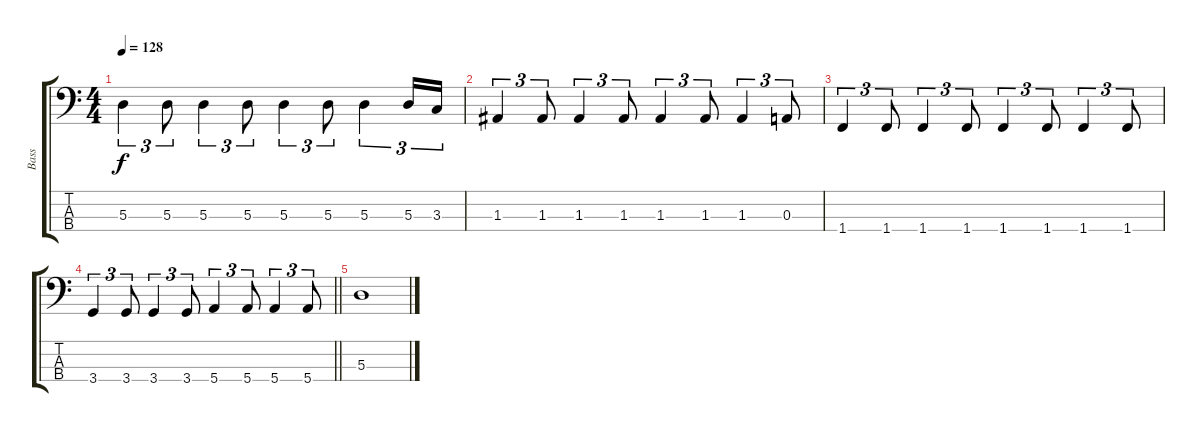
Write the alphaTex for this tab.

\track ("Bass" "Bass") {instrument electricbassfinger}
\staff {score tabs}
\tuning (G2 D2 A1 E1) {hide}
\ts (4 4)
\tempo 128
\clef f4
\ks c
5.3.4{tu (3 2) dy f} 5.3.8{tu (3 2)} 5.3.4{tu (3 2)} 5.3.8{tu (3 2)} 5.3.4{tu (3 2)} 5.3.8{tu (3 2)} 5.3.4{tu (3 2)} 5.3.16{tu (3 2)} 3.3.16{tu (3 2)} |
1.3.4{tu (3 2)} 1.3.8{tu (3 2)} 1.3.4{tu (3 2)} 1.3.8{tu (3 2)} 1.3.4{tu (3 2)} 1.3.8{tu (3 2)} 1.3.4{tu (3 2)} 0.3.8{tu (3 2)} |
1.4.4{tu (3 2)} 1.4.8{tu (3 2)} 1.4.4{tu (3 2)} 1.4.8{tu (3 2)} 1.4.4{tu (3 2)} 1.4.8{tu (3 2)} 1.4.4{tu (3 2)} 1.4.8{tu (3 2)} |
\barLineRight lightlight
3.4.4{tu (3 2)} 3.4.8{tu (3 2)} 3.4.4{tu (3 2)} 3.4.8{tu (3 2)} 5.4.4{tu (3 2)} 5.4.8{tu (3 2)} 5.4.4{tu (3 2)} 5.4.8{tu (3 2)} |
5.3.1
